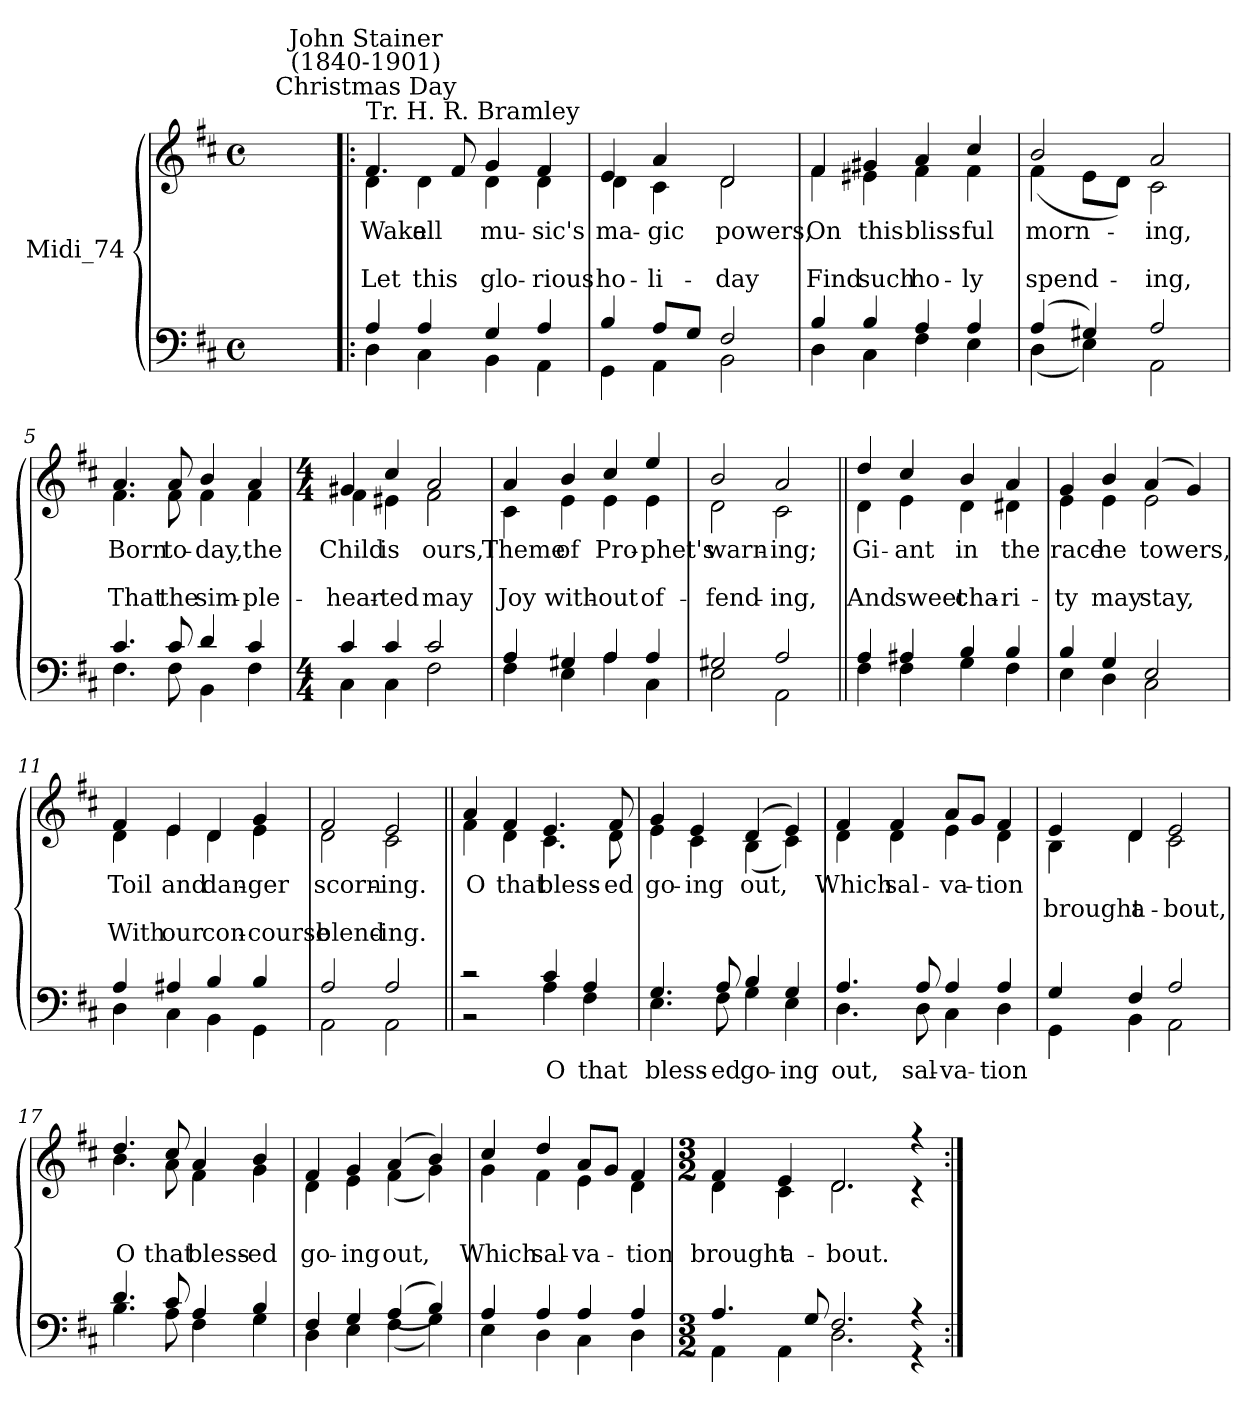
**kern	**text	**kern	**text	**text	**text
*part2	*part2	*part1	*part1	*part1	*part1
*staff2	*staff2	*staff1	*staff1	*staff1	*staff1
*I"Midi_74	*	*I"Midi_74	*	*	*
*clefF4	*	*clefG2	*	*	*
*k[f#c#]	*	*k[f#c#]	*	*	*
*D:	*	*D:	*	*	*
*M4/4	*	*M4/4	*	*	*
*met(c)	*	*met(c)	*	*	*
=	=	=	=	=	=
*^	*	*^	*	*	*
4ryy	4ryy	.	4ryy	4ryy	.	.	.
=1!|:	=1!|:	=1!|:	=1!|:	=1!|:	=1!|:	=1!|:	=1!|:
!	!	!	!LO:TX:a:t=Tr. H. R. Bramley	!	!	!	!
!	!	!	!LO:TX:a:cj:t=Christmas Day	!	!	!	!
!	!	!	!LO:TX:a:cj:t=John Stainer\n(1840-1901)	!	!	!	!
!	!	!	!	!	!LO:LY:b	!	!LO:LY:b
4A/	4D\	.	4.f#/	4d\	Wake	.	Let
!	!	!	!	!	!LO:LY:b	!	!LO:LY:b
4A/	4C#\	.	.	4d\	all	.	this
.	.	.	8f#/	.	.	.	.
!	!	!	!	!	!LO:LY:b	!	!LO:LY:b
4G/	4BB\	.	4g/	4d\	mu-	.	-glo-
!	!	!	!	!	!LO:LY:b	!	!LO:LY:b
4A/	4AA\	.	4f#/	4d\	-sic's	.	rious
=2	=2	=2	=2	=2	=2	=2	=2
!	!	!	!	!	!LO:LY:b	!	!LO:LY:b
4B/	4GG\	.	4e/	4d\	ma-	.	-ho-
!	!	!	!	!	!LO:LY:b	!	!LO:LY:b
8A/L	4AA\	.	4a/	4c#\	-gic	.	li-
8G/J	.	.	.	.	.	.	.
!	!	!	!	!	!LO:LY:b	!	!LO:LY:b
2F#/	2BB\	.	2d/	2d\	-powers,	.	day
=3	=3	=3	=3	=3	=3	=3	=3
!	!	!	!	!	!LO:LY:b	!	!LO:LY:b
4B/	4D\	.	4f#/	4f#\	On	.	Find
!	!	!	!	!	!LO:LY:b	!	!LO:LY:b
4B/	4C#\	.	4g#X/	4e#X\	this	.	such
!	!	!	!	!	!LO:LY:b	!	!LO:LY:b
4A/	4F#\	.	4a/	4f#\	bliss-	.	-ho-
!	!	!	!	!	!LO:LY:b	!	!LO:LY:b
4A/	4E\	.	4cc#/	4f#\	-ful	.	ly
=4	=4	=4	=4	=4	=4	=4	=4
!	!	!	!	!	!LO:LY:b	!	!LO:LY:b
(>4A/	(<4D\	.	2b/	(<4f#\	morn-	.	spend-
4G#X/)	4E\)	.	.	8e\L	.	.	.
.	.	.	.	8d\J)	.	.	.
!	!	!	!	!	!LO:LY:b	!	!LO:LY:b
2A/	2AA\	.	2a/	2c#\	ing,	.	ing,
=5	=5	=5	=5	=5	=5	=5	=5
!	!	!	!	!	!LO:LY:b	!	!LO:LY:b
4.c#/	4.F#\	.	4.a/	4.f#\	Born	.	That
!	!	!	!	!	!LO:LY:b	!	!LO:LY:b
8c#/	8F#\	.	8a/	8f#\	to-	.	-the
!	!	!	!	!	!LO:LY:b	!	!LO:LY:b
4d/	4BB\	.	4b/	4f#\	day,	.	sim-
!	!	!	!	!	!LO:LY:b	!	!LO:LY:b
4c#/	4F#\	.	4a/	4f#\	-the	.	ple-
!!LO:LB:g=z	!!
=6	=6	=6	=6	=6	=6	=6	=6
*M4/4	*	*	*M4/4	*	*	*	*
!	!	!	!	!	!LO:LY:b	!	!LO:LY:b
4c#/	4C#\	.	4g#X/	4f#\	-Child	.	hear-
!	!	!	!	!	!LO:LY:b	!	!LO:LY:b
4c#/	4C#\	.	4cc#/	4e#X\	-is	.	ted
!	!	!	!	!	!LO:LY:b	!	!LO:LY:b
2c#/	2F#\	.	2a/	2f#\	ours,	.	may
=7	=7	=7	=7	=7	=7	=7	=7
!	!	!	!	!	!LO:LY:b	!	!LO:LY:b
4A/	4F#\	.	4a/	4c#\	Theme	.	Joy
!	!	!	!	!	!LO:LY:b	!	!LO:LY:b
4G#X/	4E\	.	4b/	4e\	of	.	with-
!	!	!	!	!	!LO:LY:b	!	!LO:LY:b
4A/	4A\	.	4cc#/	4e\	-Pro-	.	-out
!	!	!	!	!	!LO:LY:b	!	!LO:LY:b
4A/	4C#\	.	4ee/	4e\	phet's	.	of-
=8	=8	=8	=8	=8	=8	=8	=8
!	!	!	!	!	!LO:LY:b	!	!LO:LY:b
2G#X/	2E\	.	2b/	2d\	-warn-	.	-fend-
!	!	!	!	!	!LO:LY:b	!	!LO:LY:b
2A/	2AA\	.	2a/	2c#\	-ing;	.	ing,
=9||	=9||	=9||	=9||	=9||	=9||	=9||	=9||
!	!	!	!	!	!LO:LY:b	!	!LO:LY:b
4A/	4F#\	.	4dd/	4d\	Gi-	.	-And
!	!	!	!	!	!LO:LY:b	!	!LO:LY:b
4A#X/	4F#\	.	4cc#/	4e\	ant	.	sweet
!	!	!	!	!	!LO:LY:b	!	!LO:LY:b
4B/	4G\	.	4b/	4d\	in	.	cha-
!	!	!	!	!	!LO:LY:b	!	!LO:LY:b
4B/	4F#\	.	4a/	4d#X\	-the	.	ri-
=10	=10	=10	=10	=10	=10	=10	=10
!	!	!	!	!	!LO:LY:b	!	!LO:LY:b
4B/	4E\	.	4g/	4e\	-race	.	ty
!	!	!	!	!	!LO:LY:b	!	!LO:LY:b
4G/	4D\	.	4b/	4e\	he	.	may
!	!	!	!	!	!LO:LY:b	!	!LO:LY:b
2E/	2C#\	.	(>4a/	2e\	towers,	.	stay,
.	.	.	4g/)	.	.	.	.
!!LO:LB:g=z	!!
=11	=11	=11	=11	=11	=11	=11	=11
!	!	!	!	!	!LO:LY:b	!	!LO:LY:b
4A/	4D\	.	4f#/	4d\	Toil	.	With
!	!	!	!	!	!LO:LY:b	!	!LO:LY:b
4A#X/	4C#\	.	4e/	4e\	and	.	our
!	!	!	!	!	!LO:LY:b	!	!LO:LY:b
4B/	4BB\	.	4d/	4d\	dan-	.	-con-
!	!	!	!	!	!LO:LY:b	!	!LO:LY:b
4B/	4GG\	.	4g/	4e\	-ger	.	course
=12	=12	=12	=12	=12	=12	=12	=12
!	!	!	!	!	!LO:LY:b	!	!LO:LY:b
2A/	2AA\	.	2f#/	2d\	scorn-	.	-blend-
!	!	!	!	!	!LO:LY:b	!	!LO:LY:b
2A/	2AA\	.	2e/	2c#\	-ing.	.	ing.
=13||	=13||	=13||	=13||	=13||	=13||	=13||	=13||
!	!	!	!	!	!LO:LY:b	!	!
2r	2r	.	4a/	4f#\	O	.	.
!	!	!	!	!	!LO:LY:b	!	!
.	.	.	4f#/	4d\	that	.	.
!	!	!LO:LY:a	!	!	!LO:LY:b	!	!
4c#/	4A\	O	4.e/	4.c#\	bless-	.	.
!	!	!LO:LY:a	!	!	!	!	!
4A/	4F#\	that	.	.	.	.	.
!	!	!	!	!	!LO:LY:b	!	!
.	.	.	8f#/	8d\	-ed	.	.
=14	=14	=14	=14	=14	=14	=14	=14
!	!	!LO:LY:a	!	!	!LO:LY:b	!	!
4.G/	4.E\	bless-	4g/	4e\	go-	.	.
!	!	!	!	!	!LO:LY:b	!	!
.	.	.	4e/	4c#\	-ing	.	.
!	!	!LO:LY:a	!	!	!	!	!
8A/	8F#\	-ed	.	.	.	.	.
!	!	!LO:LY:a	!	!	!LO:LY:b	!	!
4B/	4G\	go-	(>4d/	(<4B\	out,	.	.
!	!	!LO:LY:a	!	!	!	!	!
4G/	4E\	-ing	4e/)	4c#\)	.	.	.
=15	=15	=15	=15	=15	=15	=15	=15
!	!	!LO:LY:a	!	!	!LO:LY:b	!	!
4.A/	4.D\	out,	4f#/	4d\	Which	.	.
!	!	!	!	!	!LO:LY:b	!	!
.	.	.	4f#/	4d\	sal-	.	.
!	!	!LO:LY:a	!	!	!	!	!
8A/	8D\	sal-	.	.	.	.	.
!	!	!LO:LY:a	!	!	!LO:LY:b	!	!
4A/	4C#\	-va-	8a/L	4e\	-va-	.	.
.	.	.	8g/J	.	.	.	.
!	!	!LO:LY:a	!	!	!LO:LY:b	!	!
4A/	4D\	-tion	4f#/	4d\	-tion	.	.
!!LO:LB:g=z	!!
=16	=16	=16	=16	=16	=16	=16	=16
!	!	!	!	!	!	!LO:LY:b	!
4G/	4GG\	.	4e/	4B\	.	brought	.
!	!	!	!	!	!	!LO:LY:b	!
4F#/	4BB\	.	4d/	4d\	.	a-	.
!	!	!	!	!	!	!LO:LY:b	!
2A/	2AA\	.	2e/	2c#\	.	-bout,	.
=17	=17	=17	=17	=17	=17	=17	=17
!	!	!	!	!	!	!LO:LY:b	!
4.d/	4.B\	.	4.dd/	4.b\	.	O	.
!	!	!	!	!	!	!LO:LY:b	!
8c#/	8A\	.	8cc#/	8a\	.	that	.
!	!	!	!	!	!	!LO:LY:b	!
4A/	4F#\	.	4a/	4f#\	.	bless-	.
!	!	!	!	!	!	!LO:LY:b	!
4B/	4G\	.	4b/	4g\	.	-ed	.
=18	=18	=18	=18	=18	=18	=18	=18
!	!	!	!	!	!	!LO:LY:b	!
4F#/	4D\	.	4f#/	4d\	.	go-	.
!	!	!	!	!	!	!LO:LY:b	!
4G/	4E\	.	4g/	4e\	.	-ing	.
!	!	!	!	!	!	!LO:LY:b	!
(>(>4A/	(<4F#\	.	(>4a/	(<4f#\	.	out,	.
4B/))	4G\)	.	4b/)	4g\)	.	.	.
=19	=19	=19	=19	=19	=19	=19	=19
!	!	!	!	!	!	!LO:LY:b	!
4A/	4E\	.	4cc#/	4g\	.	Which	.
!	!	!	!	!	!	!LO:LY:b	!
4A/	4D\	.	4dd/	4f#\	.	sal-	.
!	!	!	!	!	!	!LO:LY:b	!
4A/	4C#\	.	8a/L	4e\	.	-va-	.
.	.	.	8g/J	.	.	.	.
!	!	!	!	!	!	!LO:LY:b	!
4A/	4D\	.	4f#/	4d\	.	tion	.
=20	=20	=20	=20	=20	=20	=20	=20
*M3/2	*	*	*M3/2	*	*	*	*
!	!	!	!	!	!	!LO:LY:b	!
4.A/	4AA\	.	4f#/	4d\	.	brought	.
!	!	!	!	!	!	!LO:LY:b	!
.	4AA\	.	4e/	4c#\	.	a-	.
8G/	.	.	.	.	.	.	.
!	!	!	!	!	!	!LO:LY:b	!
2.F#/	2.D\	.	2.d/	2.d\	.	-bout.	.
4r	4r	.	4r	4r	.	.	.
*v	*v	*	*	*	*	*	*
*	*	*v	*v	*	*	*
=:|!	=:|!	=:|!	=:|!	=:|!	=:|!
*-	*-	*-	*-	*-	*-
